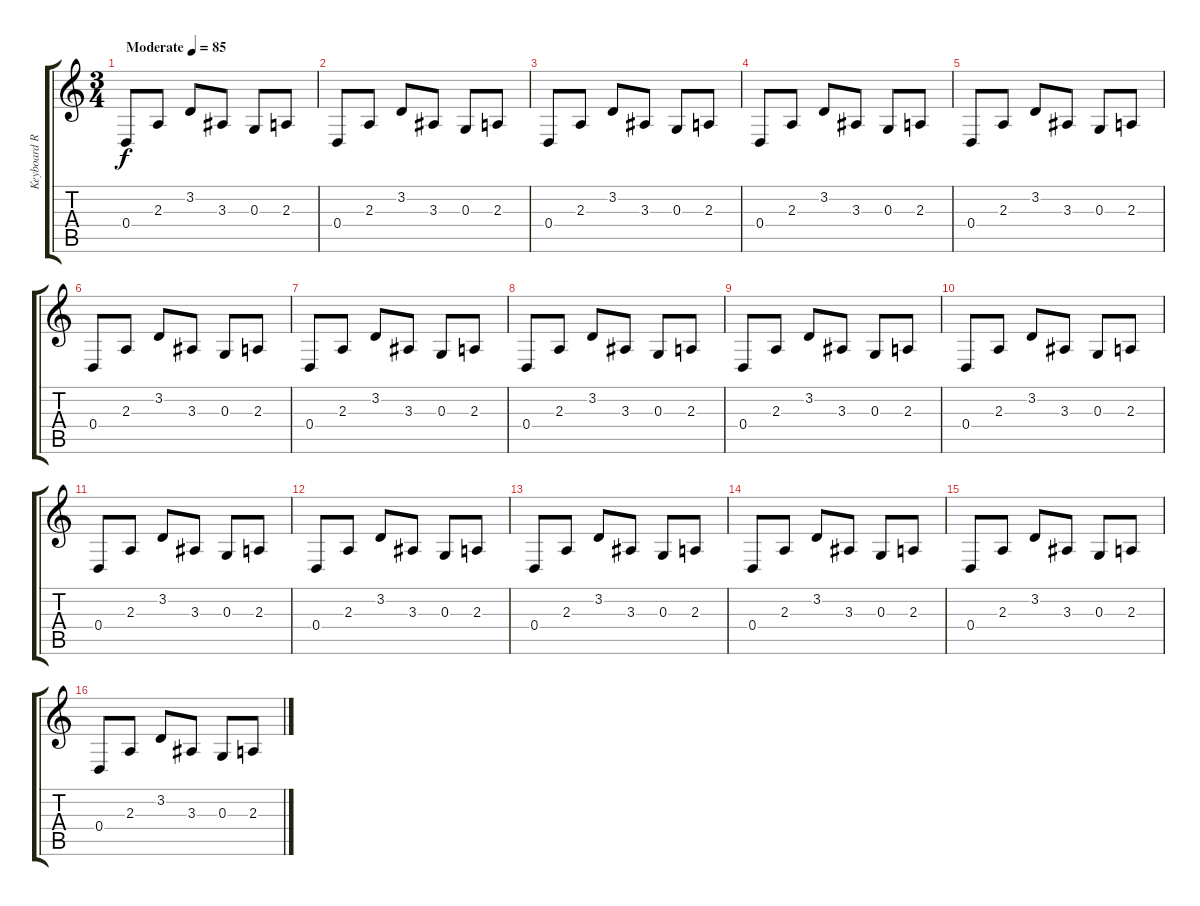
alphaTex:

\track ("Keyboard Rythm" "Keyboard R") {instrument stringensemble1}
\staff {score tabs}
\tuning (E4 B3 G3 D3 A2 E2) {hide}
\ts (3 4)
\tempo (85 "Moderate")
\clef g2
\ks c
0.4.8{dy f instrument stringensemble1} 2.3.8 3.2.8 3.3.8 0.3.8 2.3.8 |
0.4.8 2.3.8 3.2.8 3.3.8 0.3.8 2.3.8 |
0.4.8 2.3.8 3.2.8 3.3.8 0.3.8 2.3.8 |
0.4.8 2.3.8 3.2.8 3.3.8 0.3.8 2.3.8 |
0.4.8 2.3.8 3.2.8 3.3.8 0.3.8 2.3.8 |
0.4.8 2.3.8 3.2.8 3.3.8 0.3.8 2.3.8 |
0.4.8 2.3.8 3.2.8 3.3.8 0.3.8 2.3.8 |
0.4.8 2.3.8 3.2.8 3.3.8 0.3.8 2.3.8 |
0.4.8 2.3.8 3.2.8 3.3.8 0.3.8 2.3.8 |
0.4.8 2.3.8 3.2.8 3.3.8 0.3.8 2.3.8 |
0.4.8 2.3.8 3.2.8 3.3.8 0.3.8 2.3.8 |
0.4.8 2.3.8 3.2.8 3.3.8 0.3.8 2.3.8 |
0.4.8 2.3.8 3.2.8 3.3.8 0.3.8 2.3.8 |
0.4.8 2.3.8 3.2.8 3.3.8 0.3.8 2.3.8 |
0.4.8 2.3.8 3.2.8 3.3.8 0.3.8 2.3.8 |
0.4.8 2.3.8 3.2.8 3.3.8 0.3.8 2.3.8
